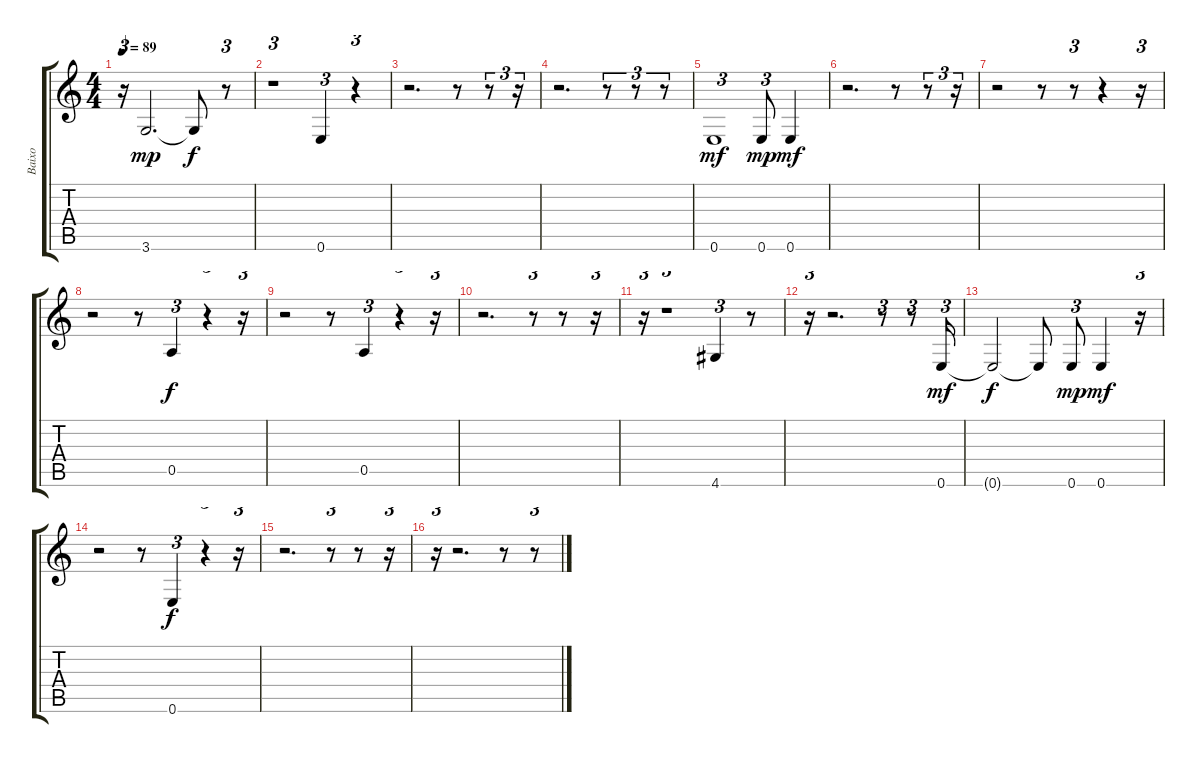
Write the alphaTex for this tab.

\track ("Baixo          " "Baixo     ") {instrument fretlessbass}
\staff {score tabs}
\tuning (E4 B3 G3 D3 A2 E2) {hide}
\ts (4 4)
\tempo 89
\clef g2
\ks c
r.16{tu (3 2) dy f} 3.6.2{d dy mp} 3.6{t}.8{dy f} r.8{tu (3 2)} |
r.1{tu (3 2)} 0.6.4{tu (3 2)} r.4{tu (3 2)} |
r.2{d} r.8 r.8{tu (3 2)} r.16{tu (3 2)} |
r.2{d} r.8{tu (3 2)} r.8{tu (3 2)} r.8{tu (3 2)} |
0.6.1{tu (3 2) dy mf} 0.6.8{tu (3 2) dy mp} 0.6.4{dy mf} |
r.2{d} r.8 r.8{tu (3 2)} r.16{tu (3 2)} |
r.2 r.8 r.8{tu (3 2)} r.4 r.16{tu (3 2)} |
r.2 r.8 0.5.4{tu (3 2) dy f} r.4{tu (3 2)} r.16{tu (3 2)} |
r.2 r.8 0.5.4{tu (3 2)} r.4{tu (3 2)} r.16{tu (3 2)} |
r.2{d} r.8{tu (3 2)} r.8 r.16{tu (3 2)} |
r.16{tu (3 2)} r.1{tu (3 2)} 4.6.4{tu (3 2)} r.8 |
r.16{tu (3 2)} r.2{d} r.8{tu (3 2)} r.8{tu (3 2)} 0.6.16{tu (3 2) dy mf} |
0.6{t}.2{dy f} 0.6{t}.8 0.6.8{tu (3 2) dy mp} 0.6.4{dy mf} r.16{tu (3 2)} |
r.2 r.8 0.6.4{tu (3 2) dy f} r.4{tu (3 2)} r.16{tu (3 2)} |
r.2{d} r.8{tu (3 2)} r.8 r.16{tu (3 2)} |
r.16{tu (3 2)} r.2{d} r.8 r.8{tu (3 2)}
